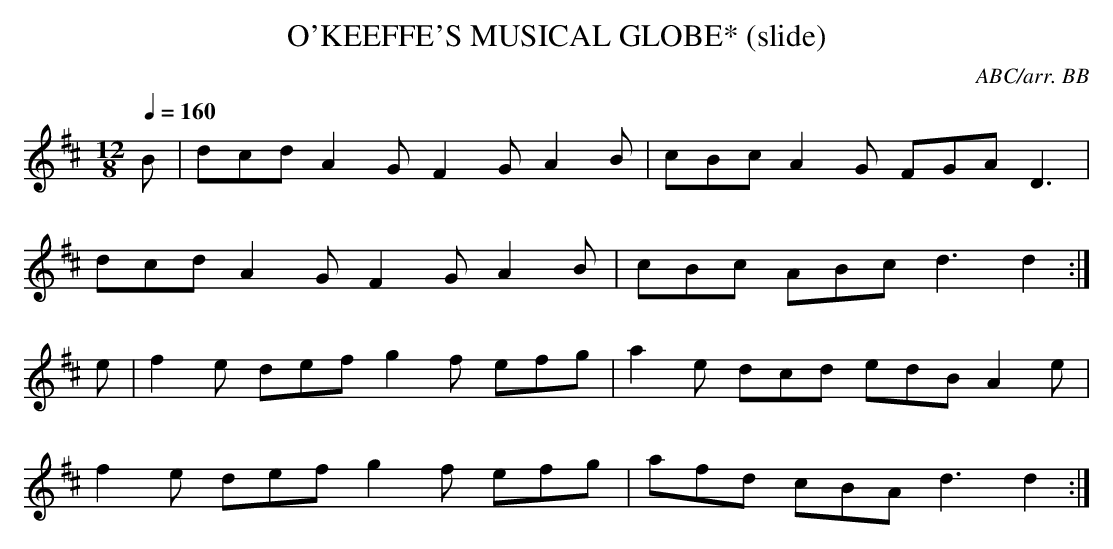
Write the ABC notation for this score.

X:1
T:O'KEEFFE'S MUSICAL GLOBE* (slide)
C:ABC/arr. BB
Denis O'Keeffe, whose instrument at the time was a 1930's
"Globe" from America.
Q:1/4=160
M:12/8
K:D
B|dcd A2G F2G A2B|cBc A2G FGA D3|
dcd A2G F2G A2B|cBc ABc d3 d2:|
e|f2e def g2f efg|a2e dcd edB A2e|
f2e def g2f efg|afd cBA d3 d2:|
